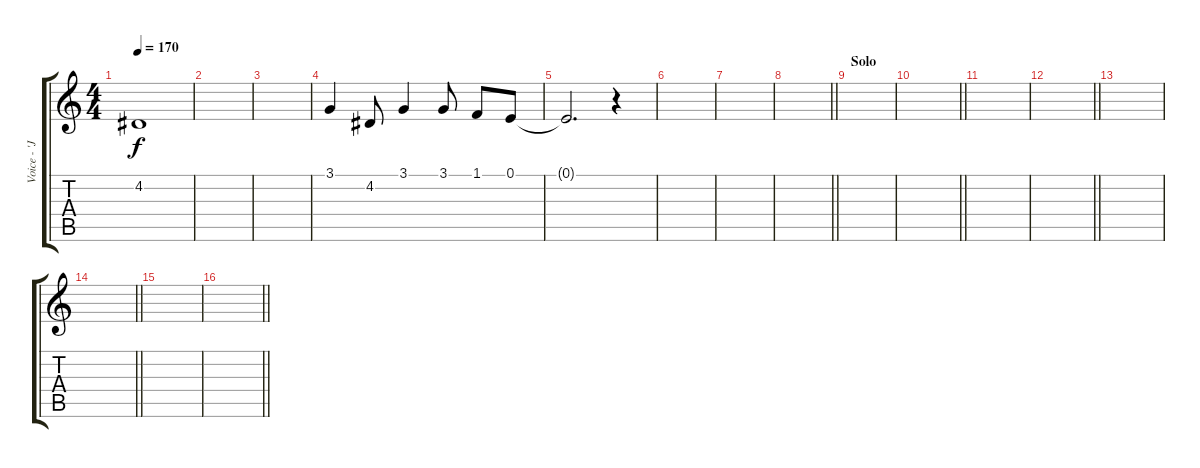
\track ("Voice - 'Julo!" "Voice - 'J") {instrument choiraahs}
\staff {score tabs}
\tuning (E4 B3 G3 D3 A2 E2) {hide}
\ts (4 4)
\tempo 170
\clef g2
\ks c
4.2{t}.1{dy f} |
|
|
3.1.4 4.2.8 3.1.4 3.1.8 1.1.8 0.1.8 |
0.1{t}.2{d} r.4 |
|
|
\barLineRight lightlight
|
\section ("" "Solo")
|
\barLineRight lightlight
|
|
\barLineRight lightlight
|
|
\barLineRight lightlight
|
|
\barLineRight lightlight
